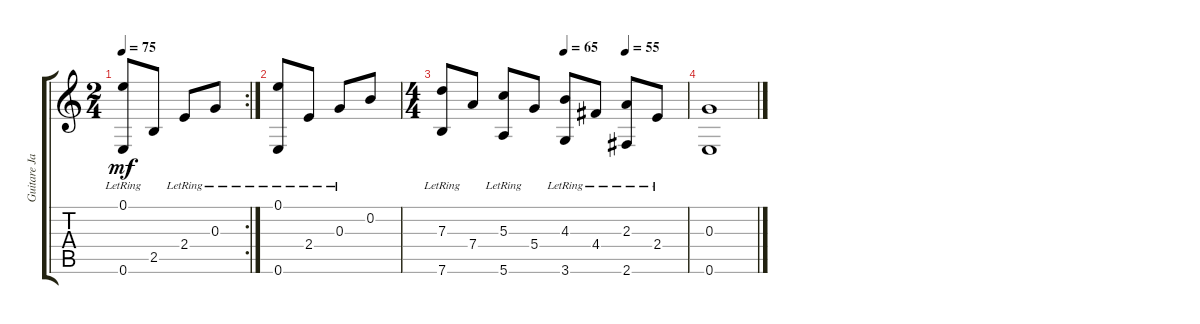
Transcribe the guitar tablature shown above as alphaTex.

\track ("Guitare Janvier 2000" "Guitare Ja") {instrument acousticguitarnylon}
\staff {score tabs}
\tuning (E4 B3 G3 D3 A2 E2) {hide}
\rc 2
\ts (2 4)
\tempo 75
\clef g2
\ks c
(0.1{lr} 0.6{lr}).8{dy mf} 2.5.8 2.4{lr}.8 0.3{lr}.8 |
(0.1{lr} 0.6{lr}).8 2.4{lr}.8 0.3{lr}.8 0.2.8 |
\ts (4 4)
\tempo (65 0.5)
\tempo (55 0.75)
(7.3{lr} 7.6{lr}).8 7.4.8 (5.3{lr} 5.6{lr}).8 5.4.8 (4.3{lr} 3.6{lr}).8 4.4{lr}.8 (2.3{lr} 2.6{lr}).8 2.4{lr}.8 |
(0.3 0.6).1
